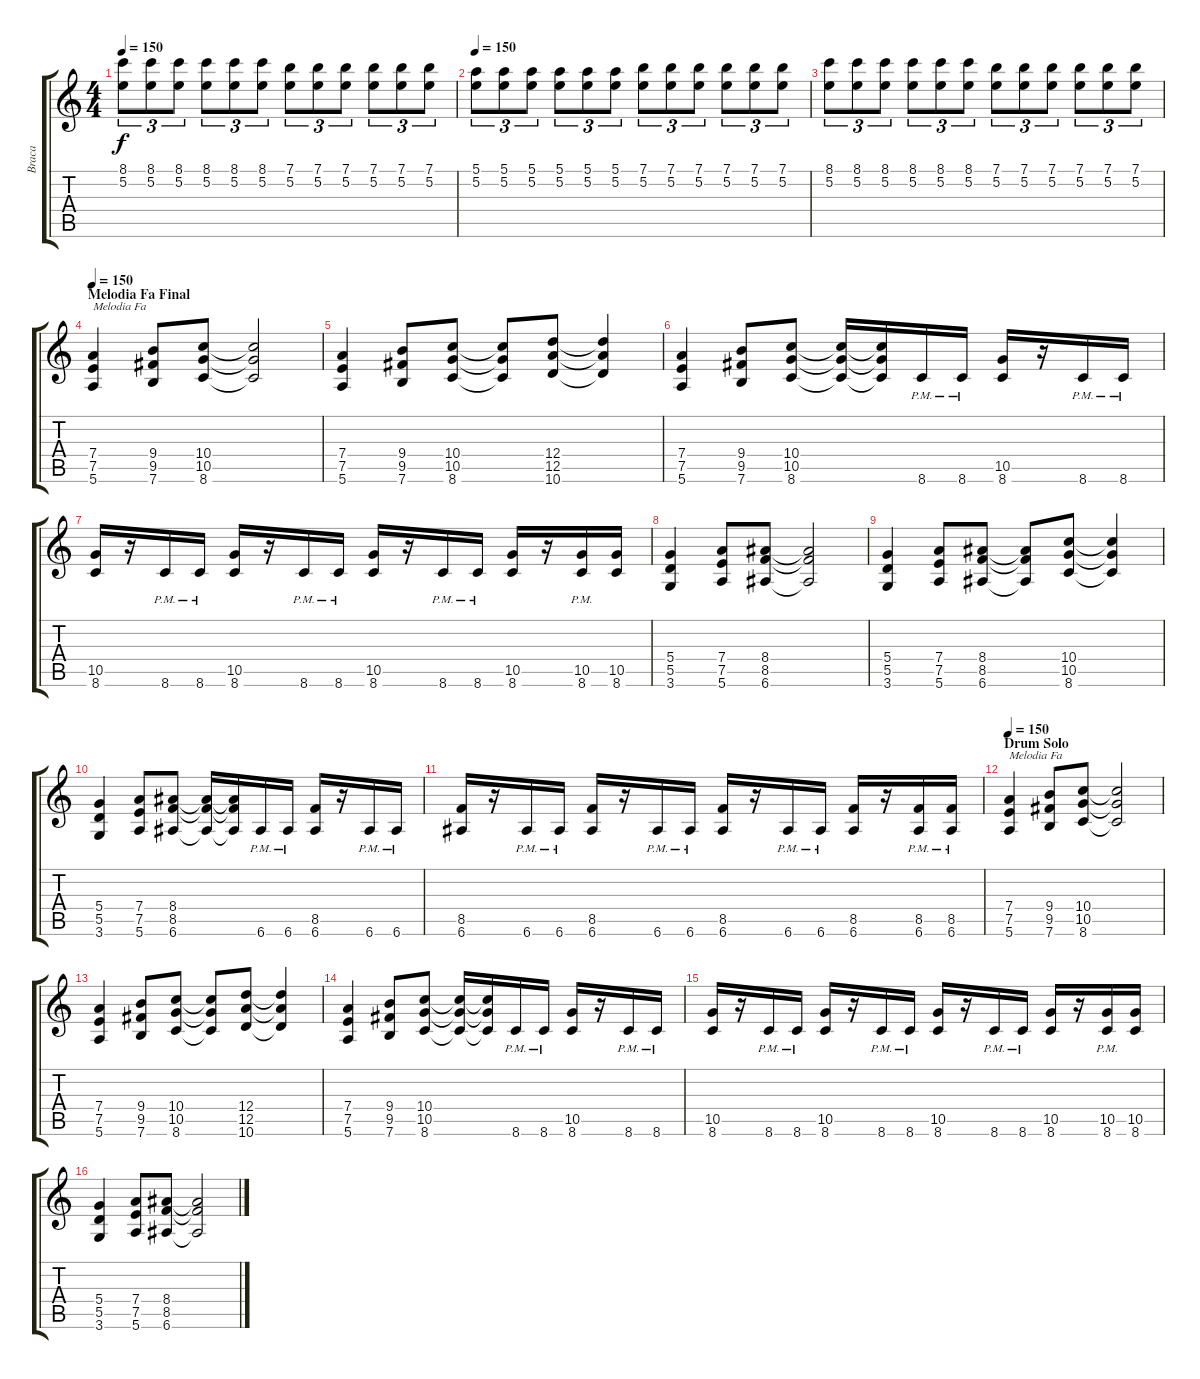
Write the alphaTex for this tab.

\track ("Braca" "Braca") {instrument electricguitarjazz}
\staff {score tabs}
\tuning (E4 B3 G3 D3 A2 E2) {hide}
\ts (4 4)
\tempo 150
\clef g2
\ks c
(8.1 5.2).8{tu (3 2) dy f} (8.1 5.2).8{tu (3 2)} (8.1 5.2).8{tu (3 2)} (8.1 5.2).8{tu (3 2)} (8.1 5.2).8{tu (3 2)} (8.1 5.2).8{tu (3 2)} (7.1 5.2).8{tu (3 2)} (7.1 5.2).8{tu (3 2)} (7.1 5.2).8{tu (3 2)} (7.1 5.2).8{tu (3 2)} (7.1 5.2).8{tu (3 2)} (7.1 5.2).8{tu (3 2)} |
\tempo 150
(5.1 5.2).8{tu (3 2) instrument distortionguitar} (5.1 5.2).8{tu (3 2)} (5.1 5.2).8{tu (3 2)} (5.1 5.2).8{tu (3 2)} (5.1 5.2).8{tu (3 2)} (5.1 5.2).8{tu (3 2)} (7.1 5.2).8{tu (3 2)} (7.1 5.2).8{tu (3 2)} (7.1 5.2).8{tu (3 2)} (7.1 5.2).8{tu (3 2)} (7.1 5.2).8{tu (3 2)} (7.1 5.2).8{tu (3 2)} |
(8.1 5.2).8{tu (3 2)} (8.1 5.2).8{tu (3 2)} (8.1 5.2).8{tu (3 2)} (8.1 5.2).8{tu (3 2)} (8.1 5.2).8{tu (3 2)} (8.1 5.2).8{tu (3 2)} (7.1 5.2).8{tu (3 2)} (7.1 5.2).8{tu (3 2)} (7.1 5.2).8{tu (3 2)} (7.1 5.2).8{tu (3 2)} (7.1 5.2).8{tu (3 2)} (7.1 5.2).8{tu (3 2)} |
\section ("" "Melodia Fa Final")
\tempo 150
(7.4 7.5 5.6).4{txt "Melodia Fa" instrument distortionguitar} (9.4 9.5 7.6).8 (10.4 10.5 8.6).8 (10.4{t} 10.5{t} 8.6{t}).2 |
(7.4 7.5 5.6).4{instrument distortionguitar} (9.4 9.5 7.6).8 (10.4 10.5 8.6).8 (10.4{t} 10.5{t} 8.6{t}).8 (12.4 12.5 10.6).8 (12.4{t} 12.5{t} 10.6{t}).4 |
(7.4 7.5 5.6).4{instrument distortionguitar} (9.4 9.5 7.6).8 (10.4 10.5 8.6).8 (10.4{t} 10.5{t} 8.6{t}).16 (10.4{t} 10.5{t} 8.6{t}).16 8.6{pm}.16 8.6{pm}.16 (10.5 8.6).16 r.16 8.6{pm}.16 8.6{pm}.16 |
(10.5 8.6).16{instrument distortionguitar} r.16 8.6{pm}.16 8.6{pm}.16 (10.5 8.6).16 r.16 8.6{pm}.16 8.6{pm}.16 (10.5 8.6).16 r.16 8.6{pm}.16 8.6{pm}.16 (10.5 8.6).16 r.16 (10.5{pm} 8.6{pm}).16 (10.5 8.6).16 |
(5.4 5.5 3.6).4{instrument distortionguitar} (7.4 7.5 5.6).8 (8.4 8.5 6.6).8 (8.4{t} 8.5{t} 6.6{t}).2 |
(5.4 5.5 3.6).4{instrument distortionguitar} (7.4 7.5 5.6).8{instrument distortionguitar} (8.4 8.5 6.6).8 (8.4{t} 8.5{t} 6.6{t}).8 (10.4 10.5 8.6).8 (10.4{t} 10.5{t} 8.6{t}).4 |
(5.4 5.5 3.6).4{instrument distortionguitar} (7.4 7.5 5.6).8 (8.4 8.5 6.6).8 (8.4{t} 8.5{t} 6.6{t}).16 (8.4{t} 8.5{t} 6.6{t}).16 6.6{pm}.16 6.6{pm}.16 (8.5 6.6).16 r.16 6.6{pm}.16 6.6{pm}.16 |
(8.5 6.6).16{instrument distortionguitar} r.16 6.6{pm}.16 6.6{pm}.16 (8.5 6.6).16 r.16 6.6{pm}.16 6.6{pm}.16 (8.5 6.6).16 r.16 6.6{pm}.16 6.6{pm}.16 (8.5 6.6).16 r.16 (8.5{pm} 6.6{pm}).16 (8.5{pm} 6.6{pm}).16 |
\section ("" "Drum Solo")
\tempo 150
(7.4 7.5 5.6).4{txt "Melodia Fa" instrument distortionguitar} (9.4 9.5 7.6).8 (10.4 10.5 8.6).8 (10.4{t} 10.5{t} 8.6{t}).2 |
(7.4 7.5 5.6).4{instrument distortionguitar} (9.4 9.5 7.6).8 (10.4 10.5 8.6).8 (10.4{t} 10.5{t} 8.6{t}).8 (12.4 12.5 10.6).8 (12.4{t} 12.5{t} 10.6{t}).4 |
(7.4 7.5 5.6).4{instrument distortionguitar} (9.4 9.5 7.6).8 (10.4 10.5 8.6).8 (10.4{t} 10.5{t} 8.6{t}).16 (10.4{t} 10.5{t} 8.6{t}).16 8.6{pm}.16 8.6{pm}.16 (10.5 8.6).16 r.16 8.6{pm}.16 8.6{pm}.16 |
(10.5 8.6).16{instrument distortionguitar} r.16 8.6{pm}.16 8.6{pm}.16 (10.5 8.6).16 r.16 8.6{pm}.16 8.6{pm}.16 (10.5 8.6).16 r.16 8.6{pm}.16 8.6{pm}.16 (10.5 8.6).16 r.16 (10.5{pm} 8.6{pm}).16 (10.5 8.6).16 |
(5.4 5.5 3.6).4{instrument distortionguitar} (7.4 7.5 5.6).8 (8.4 8.5 6.6).8 (8.4{t} 8.5{t} 6.6{t}).2
